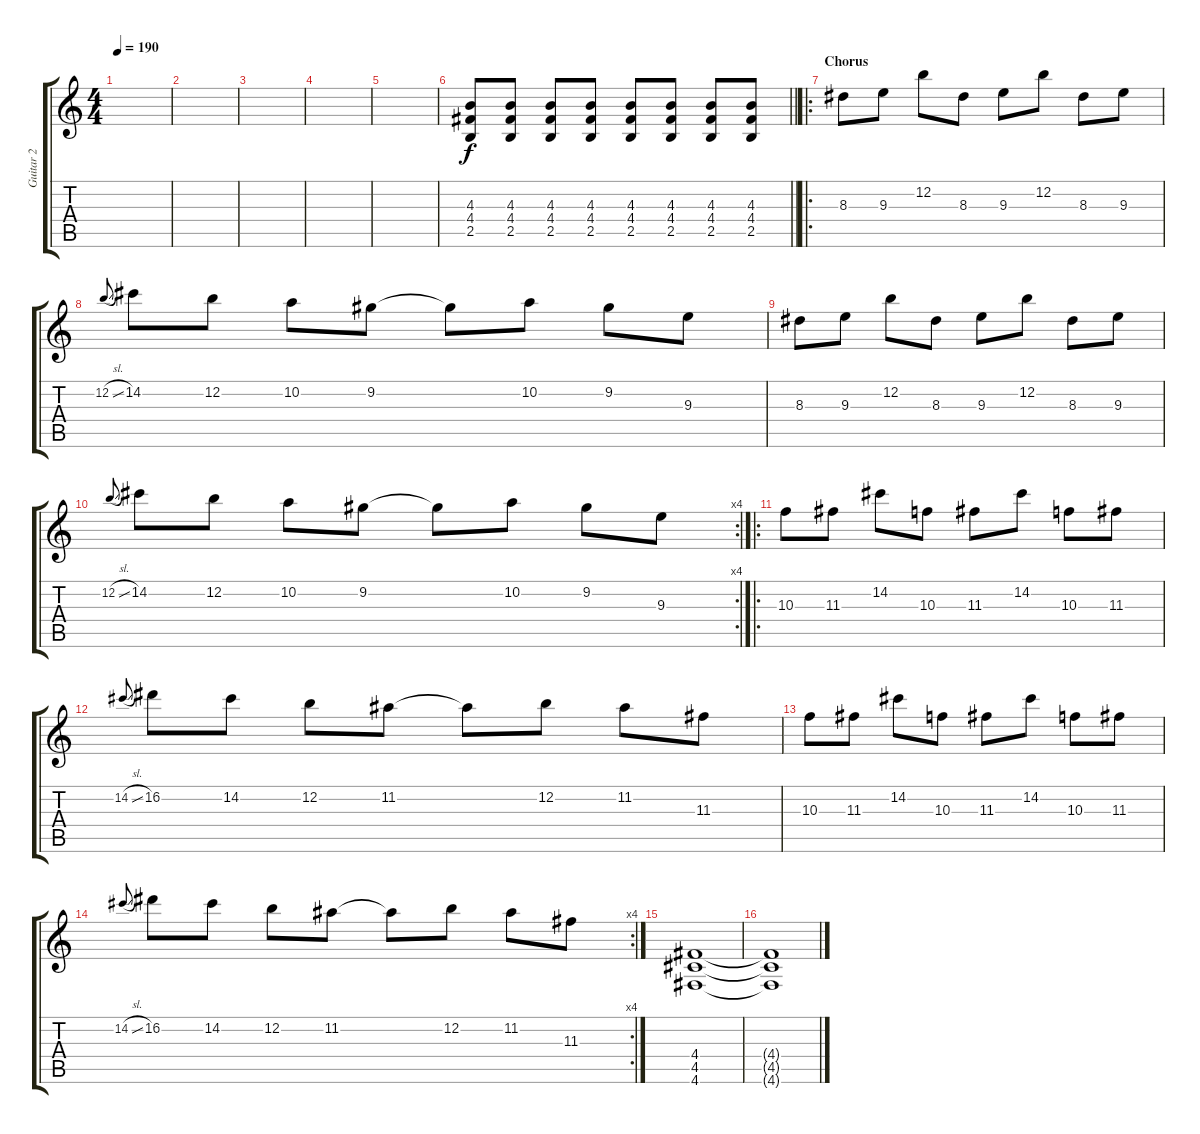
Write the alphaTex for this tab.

\track ("Guitar 2" "Guitar 2") {instrument distortionguitar}
\staff {score tabs}
\tuning (E4 B3 G3 D3 A2 D2) {hide}
\ts (4 4)
\tempo 190
\clef g2
\ks c
|
|
|
|
|
\barLineRight lightlight
(4.3 4.4 2.5).8 (4.3 4.4 2.5).8 (4.3 4.4 2.5).8 (4.3 4.4 2.5).8 (4.3 4.4 2.5).8 (4.3 4.4 2.5).8 (4.3 4.4 2.5).8 (4.3 4.4 2.5).8 |
\ro
\section ("" "Chorus")
8.3.8 9.3.8 12.2.8 8.3.8 9.3.8 12.2.8 8.3.8 9.3.8 |
12.2{sl}.8{gr onbeat} 14.2.8 12.2.8 10.2.8 9.2.8 9.2{t}.8 10.2.8 9.2.8 9.3.8 |
8.3.8 9.3.8 12.2.8 8.3.8 9.3.8 12.2.8 8.3.8 9.3.8 |
\rc 4
12.2{sl}.8{gr onbeat} 14.2.8 12.2.8 10.2.8 9.2.8 9.2{t}.8 10.2.8 9.2.8 9.3.8 |
\ro
10.3.8 11.3.8 14.2.8 10.3.8 11.3.8 14.2.8 10.3.8 11.3.8 |
14.2{sl}.8{gr onbeat} 16.2.8 14.2.8 12.2.8 11.2.8 11.2{t}.8 12.2.8 11.2.8 11.3.8 |
10.3.8 11.3.8 14.2.8 10.3.8 11.3.8 14.2.8 10.3.8 11.3.8 |
\rc 4
14.2{sl}.8{gr onbeat} 16.2.8 14.2.8 12.2.8 11.2.8 11.2{t}.8 12.2.8 11.2.8 11.3.8 |
(4.4 4.5 4.6).1 |
(4.4{t} 4.5{t} 4.6{t}).1
